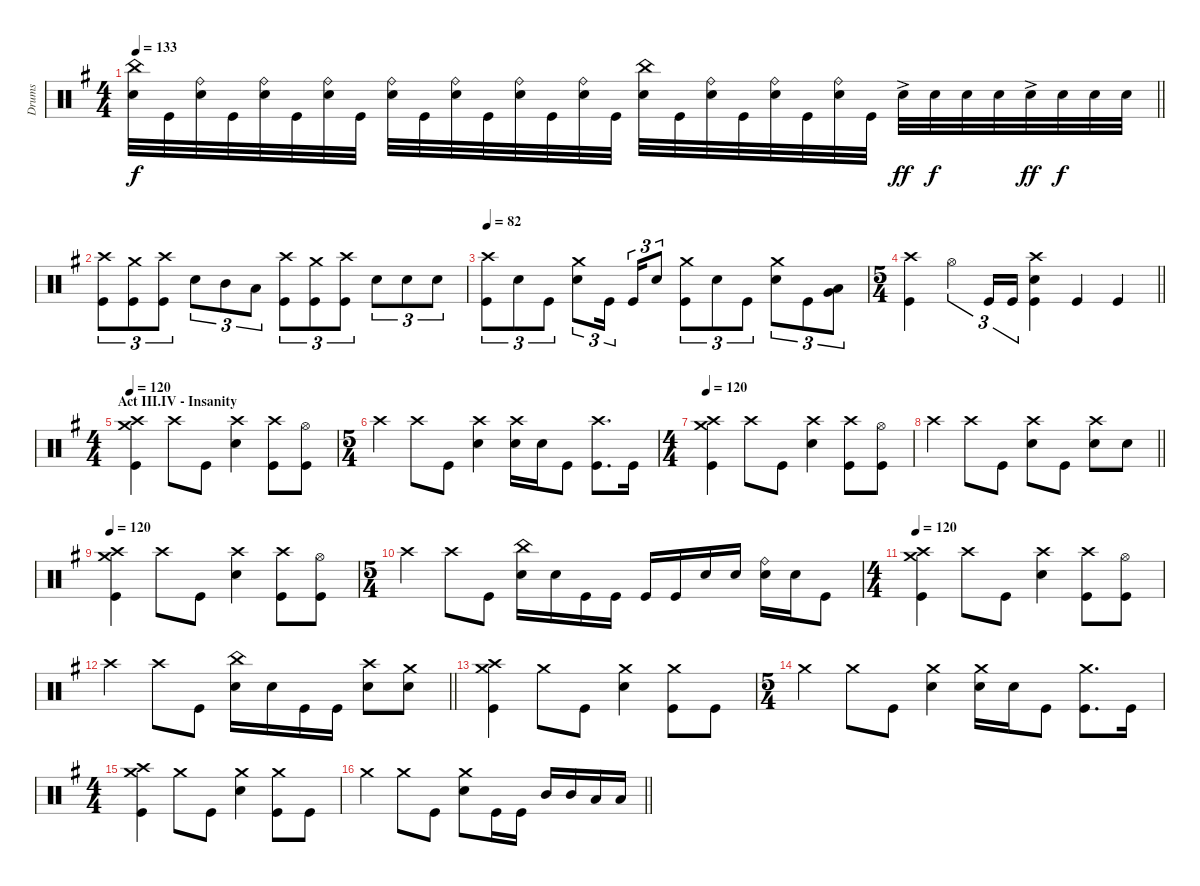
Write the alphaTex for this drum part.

\track ("Drums" "Drums") {instrument percussion}
\staff
\articulation defaults
\ts (4 4)
\tempo 133
\clef neutral
\barLineRight lightlight
\ks eminor
("China (hit)" "Electric Snare (hit)").32{dy f} "Kick (hit)".32 ("Ride (bell)" "Electric Snare (hit)").32 "Kick (hit)".32 ("Ride (bell)" "Electric Snare (hit)").32 "Kick (hit)".32 ("Ride (bell)" "Electric Snare (hit)").32 "Kick (hit)".32 ("Ride (bell)" "Electric Snare (hit)").32 "Kick (hit)".32 ("Ride (bell)" "Electric Snare (hit)").32 "Kick (hit)".32 ("Ride (bell)" "Electric Snare (hit)").32 "Kick (hit)".32 ("Ride (bell)" "Electric Snare (hit)").32 "Kick (hit)".32 ("China (hit)" "Electric Snare (hit)").32 "Kick (hit)".32 ("Ride (bell)" "Electric Snare (hit)").32 "Kick (hit)".32 ("Ride (bell)" "Electric Snare (hit)").32 "Kick (hit)".32 ("Ride (bell)" "Electric Snare (hit)").32 "Kick (hit)".32 "Electric Snare (hit)"{ac}.32{dy ff} "Electric Snare (hit)".32{dy f} "Electric Snare (hit)".32 "Electric Snare (hit)".32 "Electric Snare (hit)"{ac}.32{dy ff} "Electric Snare (hit)".32{dy f} "Electric Snare (hit)".32 "Electric Snare (hit)".32 |
("Crash high (hit)" "Kick (hit)").8{tu (3 2)} ("Crash medium (hit)" "Kick (hit)").8{tu (3 2)} ("Crash high (hit)" "Kick (hit)").8{tu (3 2)} "Electric Snare (hit)".8{tu (3 2)} "Mid Tom (hit)".8{tu (3 2)} "Low Tom (hit)".8{tu (3 2)} ("Crash high (hit)" "Kick (hit)").8{tu (3 2)} ("Crash medium (hit)" "Kick (hit)").8{tu (3 2)} ("Crash high (hit)" "Kick (hit)").8{tu (3 2)} "Electric Snare (hit)".8{tu (3 2)} "Electric Snare (hit)".8{tu (3 2)} "Electric Snare (hit)".8{tu (3 2)} |
\tempo 82
("Crash high (hit)" "Kick (hit)").8{tu (3 2)} "Electric Snare (hit)".8{tu (3 2)} "Kick (hit)".8{tu (3 2)} ("Crash medium (hit)" "Electric Snare (hit)").8{tu (3 2)} "Kick (hit)".16{tu (3 2) beam splitsecondary} "Kick (hit)".16{tu (3 2)} "Electric Snare (hit)".8{tu (3 2)} ("Crash medium (hit)" "Kick (hit)").8{tu (3 2)} "Electric Snare (hit)".8{tu (3 2)} "Kick (hit)".8{tu (3 2)} ("Crash medium (hit)" "Electric Snare (hit)").8{tu (3 2)} "Kick (hit)".8{tu (3 2)} ("Very Low Tom (hit)" "Low Floor Tom (hit)").8{tu (3 2)} |
\ts (5 4)
\barLineRight lightlight
("Crash high (hit)" "Kick (hit)").4 "Hi-Hat (open)".4{tu (3 2)} "Kick (hit)".16{tu (3 2)} "Kick (hit)".16{tu (3 2)} ("Crash high (hit)" "Electric Snare (hit)" "Kick (hit)").4 "Kick (hit)".4 "Kick (hit)".4 |
\ts (4 4)
\section ("" "Act III.IV - Insanity")
\tempo 120
("Crash high (hit)" "Crash medium (hit)" "Kick (hit)").4 "Crash high (hit)".8 "Kick (hit)".8 ("Crash high (hit)" "Electric Snare (hit)").4 ("Crash high (hit)" "Kick (hit)").8 ("Hi-Hat (open)" "Kick (hit)").8 |
\ts (5 4)
"Crash high (hit)".4 "Crash high (hit)".8 "Kick (hit)".8 ("Crash high (hit)" "Electric Snare (hit)").4 ("Crash high (hit)" "Electric Snare (hit)").16 "Electric Snare (hit)".16 "Kick (hit)".8 ("Crash high (hit)" "Kick (hit)").8{d} "Kick (hit)".16 |
\ts (4 4)
\tempo 120
("Crash high (hit)" "Crash medium (hit)" "Kick (hit)").4 "Crash high (hit)".8 "Kick (hit)".8 ("Crash high (hit)" "Electric Snare (hit)").4 ("Crash high (hit)" "Kick (hit)").8 ("Hi-Hat (open)" "Kick (hit)").8 |
\barLineRight lightlight "Crash high (hit)".4 "Crash high (hit)".8 "Kick (hit)".8
("Crash high (hit)" "Electric Snare (hit)").8 "Kick (hit)".8 ("Crash high (hit)" "Electric Snare (hit)").8 "Electric Snare (hit)".8 |
\tempo 120
("Crash high (hit)" "Crash medium (hit)" "Kick (hit)").4 "Crash high (hit)".8 "Kick (hit)".8 ("Crash high (hit)" "Electric Snare (hit)").4 ("Crash high (hit)" "Kick (hit)").8 ("Hi-Hat (open)" "Kick (hit)").8 |
\ts (5 4)
"Crash high (hit)".4 "Crash high (hit)".8 "Kick (hit)".8 ("China (hit)" "Electric Snare (hit)").16 "Electric Snare (hit)".16 "Kick (hit)".16 "Kick (hit)".16 "Kick (hit)".16 "Kick (hit)".16 "Electric Snare (hit)".16 "Electric Snare (hit)".16 ("Ride (bell)" "Electric Snare (hit)").16 "Electric Snare (hit)".16 "Kick (hit)".8 |
\ts (4 4)
\tempo 120
("Crash high (hit)" "Crash medium (hit)" "Kick (hit)").4 "Crash high (hit)".8 "Kick (hit)".8 ("Crash high (hit)" "Electric Snare (hit)").4 ("Crash high (hit)" "Kick (hit)").8 ("Hi-Hat (open)" "Kick (hit)").8 |
\barLineRight lightlight "Crash high (hit)".4 "Crash high (hit)".8 "Kick (hit)".8
("China (hit)" "Electric Snare (hit)").16 "Electric Snare (hit)".16 "Kick (hit)".16 "Kick (hit)".16 ("Crash high (hit)" "Electric Snare (hit)").8 ("Crash medium (hit)" "Electric Snare (hit)").8 |
\section ("" "")
("Crash high (hit)" "Crash medium (hit)" "Kick (hit)").4 "Crash medium (hit)".8 "Kick (hit)".8 ("Crash medium (hit)" "Electric Snare (hit)").4 ("Crash medium (hit)" "Kick (hit)").8 "Kick (hit)".8 |
\ts (5 4)
"Crash medium (hit)".4 "Crash medium (hit)".8 "Kick (hit)".8 ("Crash medium (hit)" "Electric Snare (hit)").4 ("Crash medium (hit)" "Electric Snare (hit)").16 "Electric Snare (hit)".16 "Kick (hit)".8 ("Crash medium (hit)" "Kick (hit)").8{d} "Kick (hit)".16 |
\ts (4 4)
("Crash high (hit)" "Crash medium (hit)" "Kick (hit)").4 "Crash medium (hit)".8 "Kick (hit)".8 ("Crash medium (hit)" "Electric Snare (hit)").4 ("Crash medium (hit)" "Kick (hit)").8 "Kick (hit)".8 |
\barLineRight lightlight "Crash medium (hit)".4 "Crash medium (hit)".8 "Kick (hit)".8
("Crash medium (hit)" "Electric Snare (hit)").8 "Kick (hit)".16 "Kick (hit)".16 "Mid Tom (hit)".16 "Mid Tom (hit)".16 "Low Tom (hit)".16 "Low Tom (hit)".16
